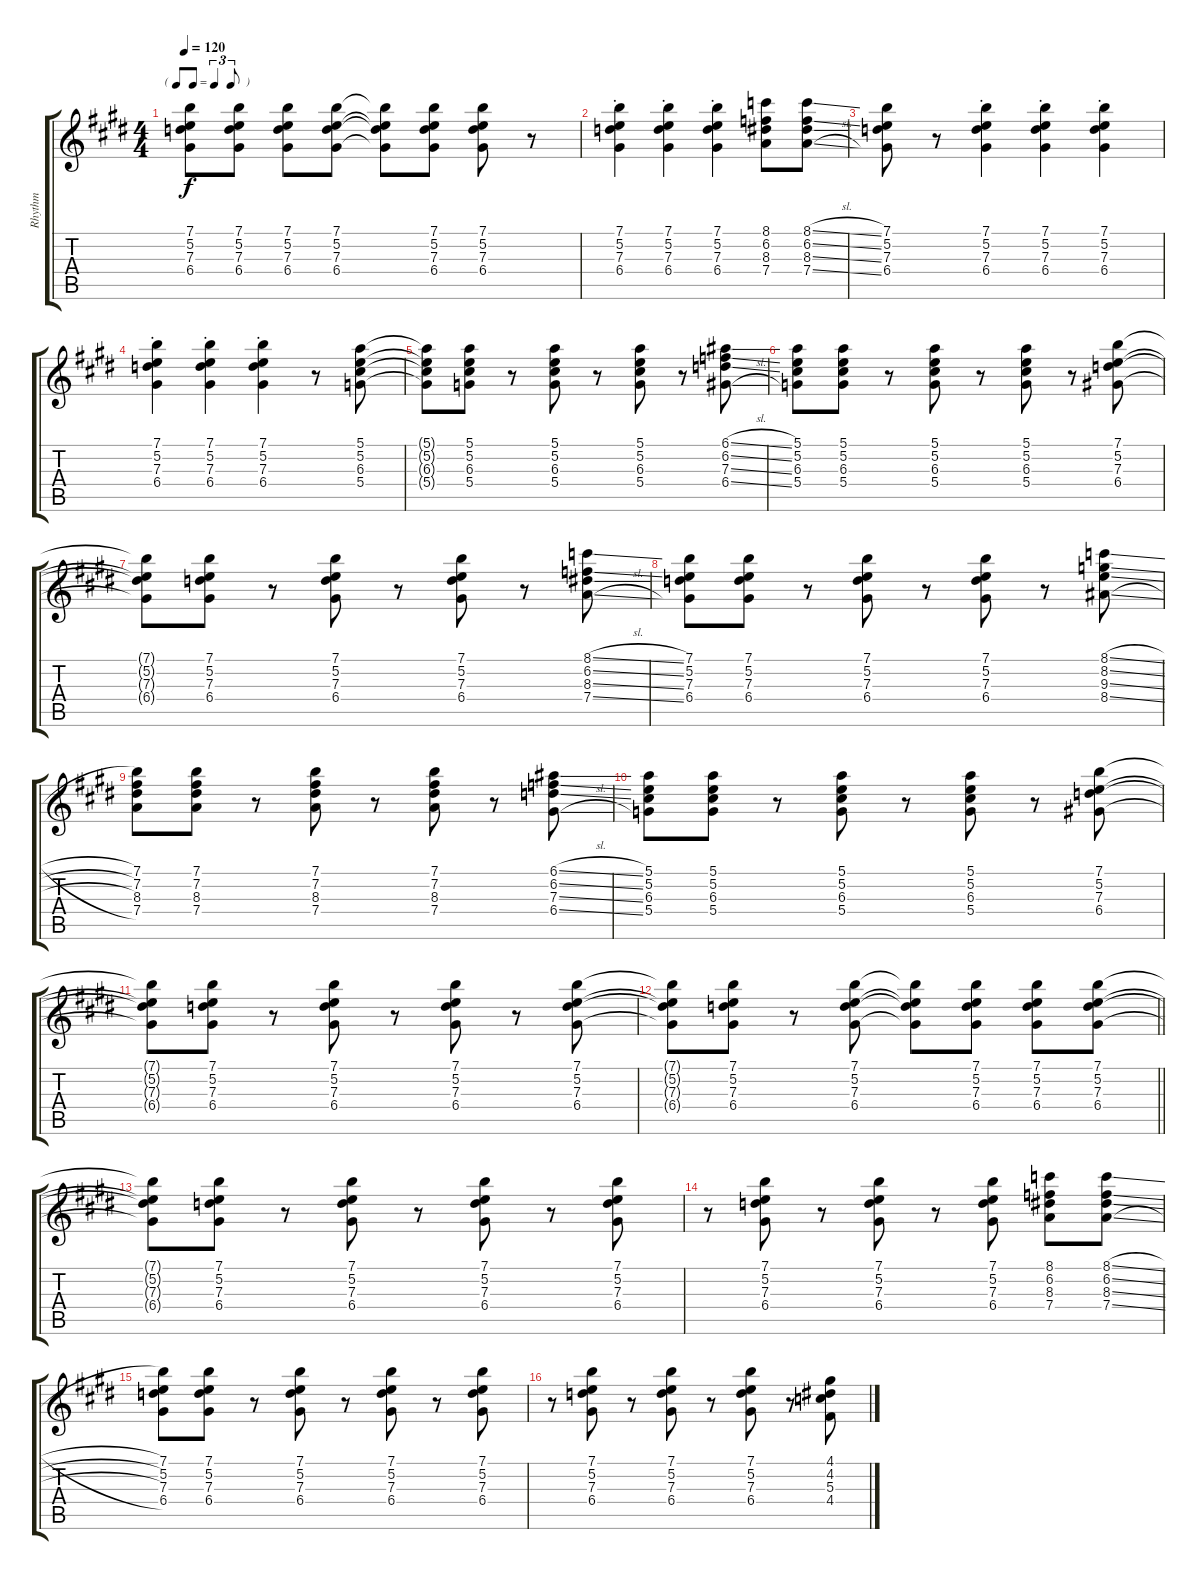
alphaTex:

\track ("Rhythm" "Rhythm") {instrument electricguitarclean}
\staff {score tabs}
\tuning (E4 B3 G3 D3 A2 E2) {hide}
\ts (4 4)
\tf triplet8th
\tempo 120
\clef g2
\ks c#minor
(7.1 5.2 7.3 6.4).8{dy f} (7.1 5.2 7.3 6.4).8 (7.1 5.2 7.3 6.4).8 (7.1 5.2 7.3 6.4).8 (7.1{t} 5.2{t} 7.3{t} 6.4{t}).8 (7.1 5.2 7.3 6.4).8 (7.1 5.2 7.3 6.4).8 r.8 |
(7.1{st} 5.2{st} 7.3{st} 6.4{st}).4 (7.1{st} 5.2{st} 7.3{st} 6.4{st}).4 (7.1{st} 5.2{st} 7.3{st} 6.4{st}).4 (8.1 6.2 8.3 7.4).8 (8.1{sl} 6.2{sl} 8.3{sl} 7.4{sl}).8 |
(7.1 5.2 7.3 6.4).8 r.8 (7.1{st} 5.2{st} 7.3{st} 6.4{st}).4 (7.1{st} 5.2{st} 7.3{st} 6.4{st}).4 (7.1{st} 5.2{st} 7.3{st} 6.4{st}).4 |
(7.1{st} 5.2{st} 7.3{st} 6.4{st}).4 (7.1{st} 5.2{st} 7.3{st} 6.4{st}).4 (7.1{st} 5.2{st} 7.3{st} 6.4{st}).4 r.8 (5.1 5.2 6.3 5.4).8 |
(5.1{t} 5.2{t} 6.3{t} 5.4{t}).8 (5.1 5.2 6.3 5.4).8 r.8 (5.1 5.2 6.3 5.4).8 r.8 (5.1 5.2 6.3 5.4).8 r.8 (6.1{sl} 6.2{sl} 7.3{sl} 6.4{sl}).8 |
(5.1 5.2 6.3 5.4).8 (5.1 5.2 6.3 5.4).8 r.8 (5.1 5.2 6.3 5.4).8 r.8 (5.1 5.2 6.3 5.4).8 r.8 (7.1 5.2 7.3 6.4).8 |
(7.1{t} 5.2{t} 7.3{t} 6.4{t}).8 (7.1 5.2 7.3 6.4).8 r.8 (7.1 5.2 7.3 6.4).8 r.8 (7.1 5.2 7.3 6.4).8 r.8 (8.1{sl} 6.2{sl} 8.3{sl} 7.4{sl}).8 |
(7.1 5.2 7.3 6.4).8 (7.1 5.2 7.3 6.4).8 r.8 (7.1 5.2 7.3 6.4).8 r.8 (7.1 5.2 7.3 6.4).8 r.8 (8.1{sl} 8.2{sl} 9.3{sl} 8.4{sl}).8 |
\ks e
(7.1 7.2 8.3 7.4).8 (7.1 7.2 8.3 7.4).8 r.8 (7.1 7.2 8.3 7.4).8 r.8 (7.1 7.2 8.3 7.4).8 r.8 (6.1{sl} 6.2{sl} 7.3{sl} 6.4{sl}).8 |
\ks c#minor
(5.1 5.2 6.3 5.4).8 (5.1 5.2 6.3 5.4).8 r.8 (5.1 5.2 6.3 5.4).8 r.8 (5.1 5.2 6.3 5.4).8 r.8 (7.1 5.2 7.3 6.4).8 |
(7.1{t} 5.2{t} 7.3{t} 6.4{t}).8 (7.1 5.2 7.3 6.4).8 r.8 (7.1 5.2 7.3 6.4).8 r.8 (7.1 5.2 7.3 6.4).8 r.8 (7.1 5.2 7.3 6.4).8 |
\barLineRight lightlight
(7.1{t} 5.2{t} 7.3{t} 6.4{t}).8 (7.1 5.2 7.3 6.4).8 r.8 (7.1 5.2 7.3 6.4).8 (7.1{t} 5.2{t} 7.3{t} 6.4{t}).8 (7.1 5.2 7.3 6.4).8 (7.1 5.2 7.3 6.4).8 (7.1 5.2 7.3 6.4).8 |
\ks e
(7.1{t} 5.2{t} 7.3{t} 6.4{t}).8 (7.1 5.2 7.3 6.4).8 r.8 (7.1 5.2 7.3 6.4).8 r.8 (7.1 5.2 7.3 6.4).8 r.8 (7.1 5.2 7.3 6.4).8 |
\ks c#minor
r.8 (7.1 5.2 7.3 6.4).8 r.8 (7.1 5.2 7.3 6.4).8 r.8 (7.1 5.2 7.3 6.4).8 (8.1 6.2 8.3 7.4).8 (8.1{sl} 6.2{sl} 8.3{sl} 7.4{sl}).8 |
(7.1 5.2 7.3 6.4).8 (7.1 5.2 7.3 6.4).8 r.8 (7.1 5.2 7.3 6.4).8 r.8 (7.1 5.2 7.3 6.4).8 r.8 (7.1 5.2 7.3 6.4).8 |
r.8 (7.1 5.2 7.3 6.4).8 r.8 (7.1 5.2 7.3 6.4).8 r.8 (7.1 5.2 7.3 6.4).8 r.8 (4.1{sl} 4.2{sl} 5.3{sl} 4.4{sl}).8
